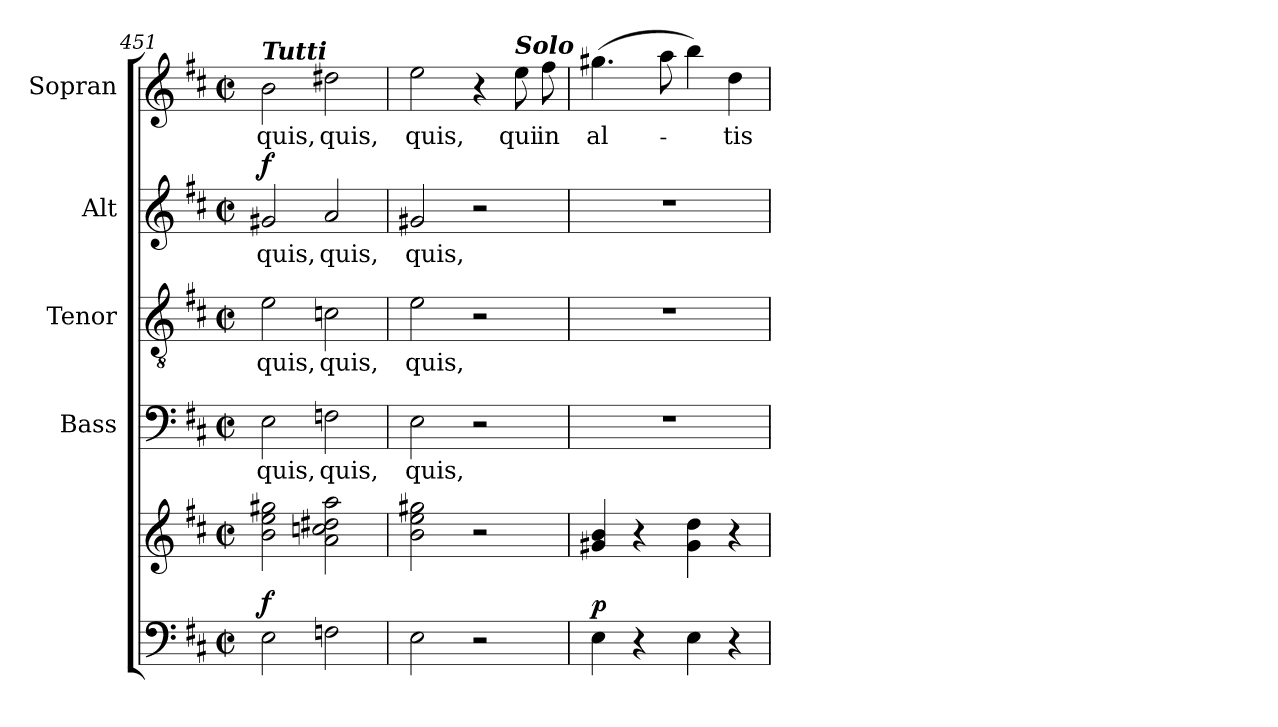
**kern	**kern	**dynam	**kern	**text	**kern	**text	**kern	**text	**dynam	**kern	**text
*part5	*part5	*part5	*part4	*part4	*part3	*part3	*part2	*part2	*part2	*part1	*part1
*staff6	*staff5	*staff5/6	*staff4	*staff4	*staff3	*staff3	*staff2	*staff2	*staff2	*staff1	*staff1
*	*	*	*I"Bass	*	*I"Tenor	*	*I"Alt	*	*	*I"Sopran	*
*	*	*	*I'B.	*	*I'T.	*	*I'A.	*	*	*I'S.	*
*clefF4	*clefG2	*	*clefF4	*	*clefGv2	*	*clefG2	*	*	*clefG2	*
*k[f#c#]	*k[f#c#]	*	*k[f#c#]	*	*k[f#c#]	*	*k[f#c#]	*	*	*k[f#c#]	*
*D:	*D:	*	*D:	*	*D:	*	*D:	*	*	*D:	*
*M2/2	*M2/2	*	*M2/2	*	*M2/2	*	*M2/2	*	*	*M2/2	*
*met(c|)	*met(c|)	*	*met(c|)	*	*met(c|)	*	*met(c|)	*	*	*met(c|)	*
=451	=451	=451	=451	=451	=451	=451	=451	=451	=451	=451	=451
!	!	!	!	!	!	!	!	!	!	!LO:TX:a:Bi:t=Tutti	!
!	!	!LO:DY:a=2	!	!LO:LY:b	!	!LO:LY:b	!	!LO:LY:b	!LO:DY:a	!	!LO:LY:b
2E\	2b\ 2ee\ 2gg#X\	f	2E\	quis,	2e\	quis,	2g#X/	quis,	f	2b\	quis,
!	!	!	!	!LO:LY:b	!	!LO:LY:b	!	!LO:LY:b	!	!	!LO:LY:b
2Fn\	2a\ 2ccn\ 2dd#X\ 2aa\	.	2Fn\	quis,	2cn\	quis,	2a/	quis,	.	2dd#X\	quis,
!!LO:PB:g=z
=452	=452	=452	=452	=452	=452	=452	=452	=452	=452	=452	=452
!	!	!	!	!LO:LY:b	!	!LO:LY:b	!	!LO:LY:b	!	!	!LO:LY:b
2E\	2b\ 2ee\ 2gg#X\	.	2E\	quis,	2e\	quis,	2g#X/	quis,	.	2ee\	quis,
2r	2r	.	2r	.	2r	.	2r	.	.	4r	.
!	!	!	!	!	!	!	!	!	!	!LO:TX:a:Bi:t=Solo	!
!	!	!	!	!	!	!	!	!	!	!	!LO:LY:b
.	.	.	.	.	.	.	.	.	.	8ee\	qui
!	!	!	!	!	!	!	!	!	!	!	!LO:LY:b
.	.	.	.	.	.	.	.	.	.	8ff#\	in
=453	=453	=453	=453	=453	=453	=453	=453	=453	=453	=453	=453
!	!	!LO:DY:a=2	!	!	!	!	!	!	!	!	!LO:LY:b
4E\	4g#X/ 4b/	p	1r	.	1r	.	1r	.	.	(>4.gg#X\	al-
4r	4r	.	.	.	.	.	.	.	.	.	.
.	.	.	.	.	.	.	.	.	.	8aa\	.
4E\	4g#\ 4dd\	.	.	.	.	.	.	.	.	4bb\)	.
!	!	!	!	!	!	!	!	!	!	!	!LO:LY:b
4r	4r	.	.	.	.	.	.	.	.	4dd\	-tis
=	=	=	=	=	=	=	=	=	=	=	=
*-	*-	*-	*-	*-	*-	*-	*-	*-	*-	*-	*-
